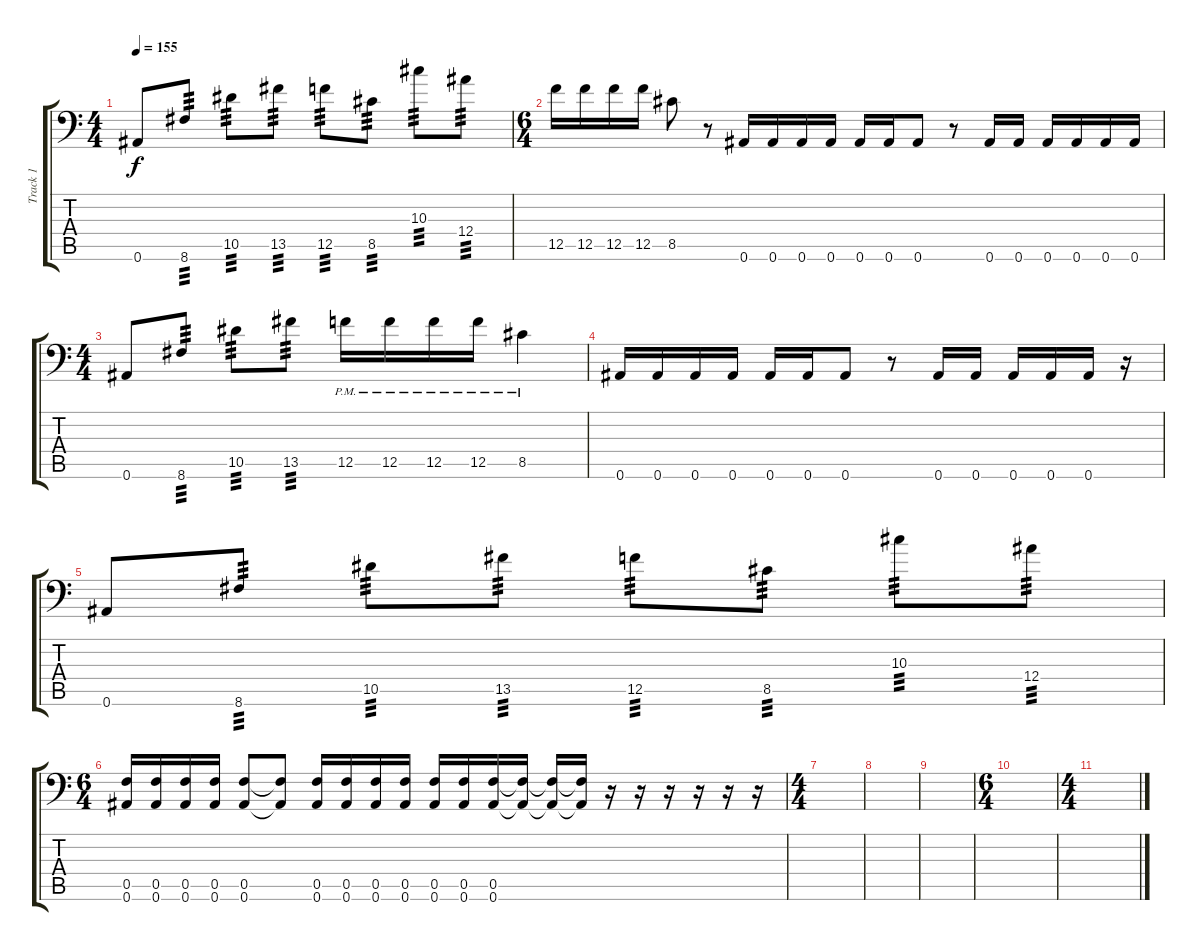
\track ("Track 1" "Track 1") {instrument distortionguitar}
\staff {score tabs}
\tuning (C4 G3 Eb3 Bb2 F2 Bb1) {hide}
\ts (4 4)
\tempo 155
\clef f4
\ks c
0.6.8{dy f} 8.6.8{tp 3} 10.5.8{tp 3} 13.5.8{tp 3} 12.5.8{tp 3} 8.5.8{tp 3} 10.3.8{tp 3} 12.4.8{tp 3} |
\ts (6 4)
12.5.16 12.5.16 12.5.16 12.5.16 8.5.8 r.8 0.6.16 0.6.16 0.6.16 0.6.16 0.6.16 0.6.16 0.6.8 r.8 0.6.16 0.6.16 0.6.16 0.6.16 0.6.16 0.6.16 |
\ts (4 4)
0.6.8 8.6.8{tp 3} 10.5.8{tp 3} 13.5.8{tp 3} 12.5{pm}.16 12.5{pm}.16 12.5{pm}.16 12.5{pm}.16 8.5{pm}.4 |
0.6.16 0.6.16 0.6.16 0.6.16 0.6.16 0.6.16 0.6.8 r.8 0.6.16 0.6.16 0.6.16 0.6.16 0.6.16 r.16 |
0.6.8 8.6.8{tp 3} 10.5.8{tp 3} 13.5.8{tp 3} 12.5.8{tp 3} 8.5.8{tp 3} 10.3.8{tp 3} 12.4.8{tp 3} |
\ts (6 4)
(0.5 0.6).16 (0.5 0.6).16 (0.5 0.6).16 (0.5 0.6).16 (0.5 0.6).8 (0.5{t} 0.6{t}).8 (0.5 0.6).16 (0.5 0.6).16 (0.5 0.6).16 (0.5 0.6).16 (0.5 0.6).16 (0.5 0.6).16 (0.5 0.6).16 (0.5{t} 0.6{t}).16 (0.5{t} 0.6{t}).16 (0.5{t} 0.6{t}).16 r.16 r.16 r.16 r.16 r.16 r.16 |
\ts (4 4)
|
|
|
\ts (6 4)
|
\ts (4 4)
